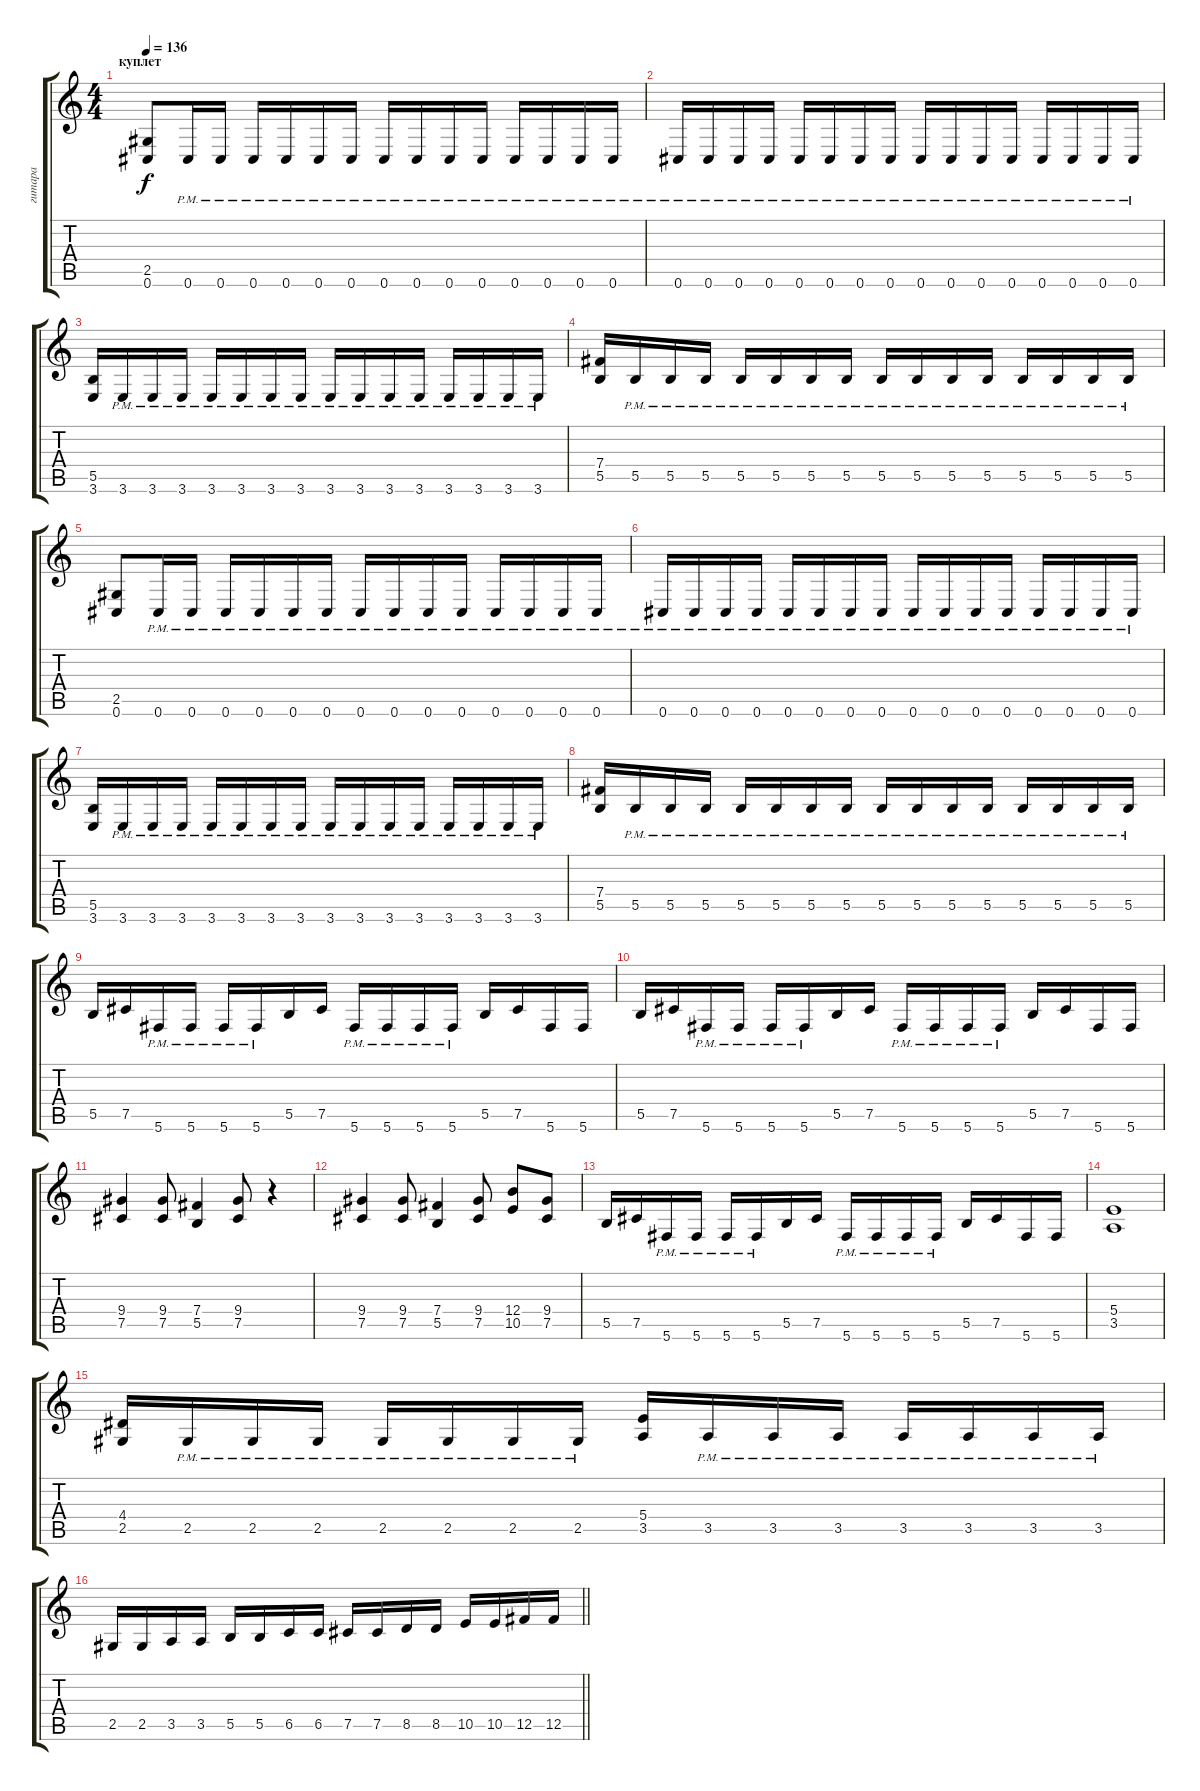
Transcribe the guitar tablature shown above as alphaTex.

\track ("гитара" "гитара") {instrument distortionguitar}
\staff {score tabs}
\tuning (Db4 Ab3 E3 B2 Gb2 Db2) {hide}
\ts (4 4)
\section ("" "куплет")
\tempo 136
\clef g2
\ks c
(2.5 0.6).8{dy f} 0.6{pm}.16 0.6{pm}.16 0.6{pm}.16 0.6{pm}.16 0.6{pm}.16 0.6{pm}.16 0.6{pm}.16 0.6{pm}.16 0.6{pm}.16 0.6{pm}.16 0.6{pm}.16 0.6{pm}.16 0.6{pm}.16 0.6{pm}.16 |
0.6{pm}.16 0.6{pm}.16 0.6{pm}.16 0.6{pm}.16 0.6{pm}.16 0.6{pm}.16 0.6{pm}.16 0.6{pm}.16 0.6{pm}.16 0.6{pm}.16 0.6{pm}.16 0.6{pm}.16 0.6{pm}.16 0.6{pm}.16 0.6{pm}.16 0.6{pm}.16 |
(5.5 3.6).16 3.6{pm}.16 3.6{pm}.16 3.6{pm}.16 3.6{pm}.16 3.6{pm}.16 3.6{pm}.16 3.6{pm}.16 3.6{pm}.16 3.6{pm}.16 3.6{pm}.16 3.6{pm}.16 3.6{pm}.16 3.6{pm}.16 3.6{pm}.16 3.6{pm}.16 |
(7.4 5.5).16 5.5{pm}.16 5.5{pm}.16 5.5{pm}.16 5.5{pm}.16 5.5{pm}.16 5.5{pm}.16 5.5{pm}.16 5.5{pm}.16 5.5{pm}.16 5.5{pm}.16 5.5{pm}.16 5.5{pm}.16 5.5{pm}.16 5.5{pm}.16 5.5{pm}.16 |
(2.5 0.6).8 0.6{pm}.16 0.6{pm}.16 0.6{pm}.16 0.6{pm}.16 0.6{pm}.16 0.6{pm}.16 0.6{pm}.16 0.6{pm}.16 0.6{pm}.16 0.6{pm}.16 0.6{pm}.16 0.6{pm}.16 0.6{pm}.16 0.6{pm}.16 |
0.6{pm}.16 0.6{pm}.16 0.6{pm}.16 0.6{pm}.16 0.6{pm}.16 0.6{pm}.16 0.6{pm}.16 0.6{pm}.16 0.6{pm}.16 0.6{pm}.16 0.6{pm}.16 0.6{pm}.16 0.6{pm}.16 0.6{pm}.16 0.6{pm}.16 0.6{pm}.16 |
(5.5 3.6).16 3.6{pm}.16 3.6{pm}.16 3.6{pm}.16 3.6{pm}.16 3.6{pm}.16 3.6{pm}.16 3.6{pm}.16 3.6{pm}.16 3.6{pm}.16 3.6{pm}.16 3.6{pm}.16 3.6{pm}.16 3.6{pm}.16 3.6{pm}.16 3.6{pm}.16 |
(7.4 5.5).16 5.5{pm}.16 5.5{pm}.16 5.5{pm}.16 5.5{pm}.16 5.5{pm}.16 5.5{pm}.16 5.5{pm}.16 5.5{pm}.16 5.5{pm}.16 5.5{pm}.16 5.5{pm}.16 5.5{pm}.16 5.5{pm}.16 5.5{pm}.16 5.5{pm}.16 |
5.5.16 7.5.16 5.6{pm}.16 5.6{pm}.16 5.6{pm}.16 5.6{pm}.16 5.5.16 7.5.16 5.6{pm}.16 5.6{pm}.16 5.6{pm}.16 5.6{pm}.16 5.5.16 7.5.16 5.6.16 5.6.16 |
5.5.16 7.5.16 5.6{pm}.16 5.6{pm}.16 5.6{pm}.16 5.6{pm}.16 5.5.16 7.5.16 5.6{pm}.16 5.6{pm}.16 5.6{pm}.16 5.6{pm}.16 5.5.16 7.5.16 5.6.16 5.6.16 |
(9.4 7.5).4 (9.4 7.5).8 (7.4 5.5).4 (9.4 7.5).8 r.4 |
(9.4 7.5).4 (9.4 7.5).8 (7.4 5.5).4 (9.4 7.5).8 (12.4 10.5).8 (9.4 7.5).8 |
5.5.16 7.5.16 5.6{pm}.16 5.6{pm}.16 5.6{pm}.16 5.6{pm}.16 5.5.16 7.5.16 5.6{pm}.16 5.6{pm}.16 5.6{pm}.16 5.6{pm}.16 5.5.16 7.5.16 5.6.16 5.6.16 |
(5.4 3.5).1 |
(4.4 2.5).16 2.5{pm}.16 2.5{pm}.16 2.5{pm}.16 2.5{pm}.16 2.5{pm}.16 2.5{pm}.16 2.5{pm}.16 (5.4 3.5).16 3.5{pm}.16 3.5{pm}.16 3.5{pm}.16 3.5{pm}.16 3.5{pm}.16 3.5{pm}.16 3.5{pm}.16 |
\barLineRight lightlight
2.5.16 2.5.16 3.5.16 3.5.16 5.5.16 5.5.16 6.5.16 6.5.16 7.5.16 7.5.16 8.5.16 8.5.16 10.5.16 10.5.16 12.5.16 12.5.16
